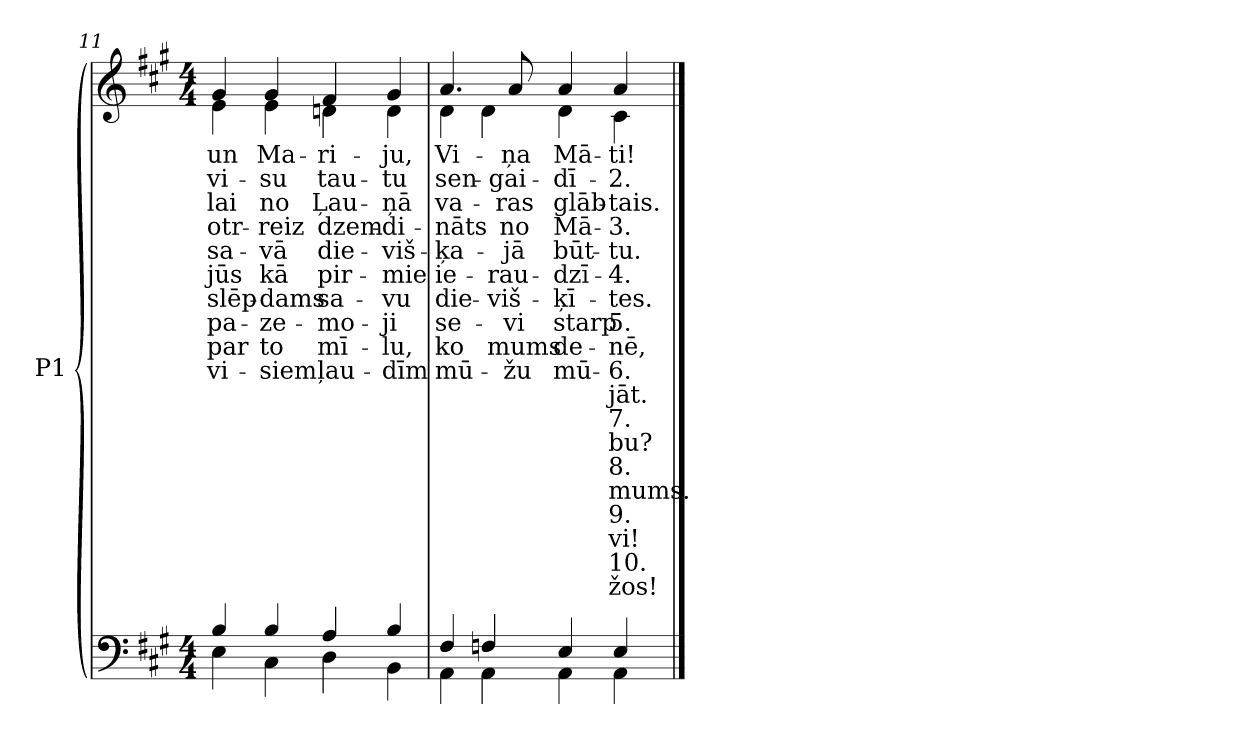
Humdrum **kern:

**kern	**kern	**text	**text	**text	**text	**text	**text	**text	**text	**text	**text	**text	**text	**text	**text	**text	**text	**text	**text	**text
*part1	*part1	*part1	*part1	*part1	*part1	*part1	*part1	*part1	*part1	*part1	*part1	*part1	*part1	*part1	*part1	*part1	*part1	*part1	*part1	*part1
*staff2	*staff1	*staff1	*staff1	*staff1	*staff1	*staff1	*staff1	*staff1	*staff1	*staff1	*staff1	*staff1	*staff1	*staff1	*staff1	*staff1	*staff1	*staff1	*staff1	*staff1
*I"P1	*	*	*	*	*	*	*	*	*	*	*	*	*	*	*	*	*	*	*	*
*clefF4	*clefG2	*	*	*	*	*	*	*	*	*	*	*	*	*	*	*	*	*	*	*
*k[f#c#g#]	*k[f#c#g#]	*	*	*	*	*	*	*	*	*	*	*	*	*	*	*	*	*	*	*
*A:	*A:	*	*	*	*	*	*	*	*	*	*	*	*	*	*	*	*	*	*	*
*M4/4	*M4/4	*	*	*	*	*	*	*	*	*	*	*	*	*	*	*	*	*	*	*
=11	=11	=11	=11	=11	=11	=11	=11	=11	=11	=11	=11	=11	=11	=11	=11	=11	=11	=11	=11	=11
*^	*	*	*	*	*	*	*	*	*	*	*	*	*	*	*	*	*	*	*	*
!	!	!	!LO:LY:b:color=#000000	!LO:LY:b:color=#000000	!LO:LY:b:color=#000000	!LO:LY:b:color=#000000	!LO:LY:b:color=#000000	!LO:LY:b:color=#000000	!LO:LY:b:color=#000000	!LO:LY:b:color=#000000	!LO:LY:b:color=#000000	!LO:LY:b:color=#000000	!	!	!	!	!	!	!	!	!
*	*	*^	*	*	*	*	*	*	*	*	*	*	*	*	*	*	*	*	*	*	*
4Bi/	4Ei\	4g#i/	4ei\	un	vi-	lai	otr-	sa-	jūs	slēp-	-pa-	-par	vi-	.	.	.	.	.	.	.	.	.
!	!	!	!	!LO:LY:b:color=#000000	!LO:LY:b:color=#000000	!LO:LY:b:color=#000000	!LO:LY:b:color=#000000	!LO:LY:b:color=#000000	!LO:LY:b:color=#000000	!LO:LY:b:color=#000000	!LO:LY:b:color=#000000	!LO:LY:b:color=#000000	!LO:LY:b:color=#000000	!	!	!	!	!	!	!	!	!
4Bi/	4C#i\	4g#i/	4ei\	Ma-	-su	no	-reiz	-vā	-kā	dams	ze-	-to	siem	.	.	.	.	.	.	.	.	.
!	!	!	!	!LO:LY:b:color=#000000	!LO:LY:b:color=#000000	!LO:LY:b:color=#000000	!LO:LY:b:color=#000000	!LO:LY:b:color=#000000	!LO:LY:b:color=#000000	!LO:LY:b:color=#000000	!LO:LY:b:color=#000000	!LO:LY:b:color=#000000	!LO:LY:b:color=#000000	!	!	!	!	!	!	!	!	!
4Ai/	4Di\	4f#i/	4dni\	-ri-	tau-	Ļau-	dzem-	die-	pir-	-sa-	-mo-	-mī-	-ļau-	.	.	.	.	.	.	.	.	.
!	!	!	!	!LO:LY:b:color=#000000	!LO:LY:b:color=#000000	!LO:LY:b:color=#000000	!LO:LY:b:color=#000000	!LO:LY:b:color=#000000	!LO:LY:b:color=#000000	!LO:LY:b:color=#000000	!LO:LY:b:color=#000000	!LO:LY:b:color=#000000	!LO:LY:b:color=#000000	!	!	!	!	!	!	!	!	!
4Bi/	4BBi\	4g#i/	4di\	-ju,	-tu	-ņā	-di-	-viš-	-mie	vu	ji	lu,	dīm	.	.	.	.	.	.	.	.	.
=12	=12	=12	=12	=12	=12	=12	=12	=12	=12	=12	=12	=12	=12	=12	=12	=12	=12	=12	=12	=12	=12	=12
!	!	!	!	!LO:LY:b:color=#000000	!LO:LY:b:color=#000000	!LO:LY:b:color=#000000	!LO:LY:b:color=#000000	!LO:LY:b:color=#000000	!LO:LY:b:color=#000000	!LO:LY:b:color=#000000	!LO:LY:b:color=#000000	!LO:LY:b:color=#000000	!LO:LY:b:color=#000000	!	!	!	!	!	!	!	!	!
4F#i/	4AAi\	4.ai/	4di\	Vi-	sen-	va-	-nāts	-ķa-	ie-	-die-	-se-	-ko	mū-	.	.	.	.	.	.	.	.	.
4Fni/	4AAi\	.	4di\	.	.	.	.	.	.	.	.	.	.	.	.	.	.	.	.	.	.	.
!	!	!	!	!LO:LY:b:color=#000000	!LO:LY:b:color=#000000	!LO:LY:b:color=#000000	!LO:LY:b:color=#000000	!LO:LY:b:color=#000000	!LO:LY:b:color=#000000	!LO:LY:b:color=#000000	!LO:LY:b:color=#000000	!LO:LY:b:color=#000000	!LO:LY:b:color=#000000	!	!	!	!	!	!	!	!	!
.	.	8ai/	.	-ņa	-gai-	-ras	no	-jā	-rau-	-viš-	-vi	mums	žu	.	.	.	.	.	.	.	.	.
!	!	!	!	!LO:LY:b:color=#000000	!LO:LY:b:color=#000000	!LO:LY:b:color=#000000	!LO:LY:b:color=#000000	!LO:LY:b:color=#000000	!LO:LY:b:color=#000000	!LO:LY:b:color=#000000	!LO:LY:b:color=#000000	!LO:LY:b:color=#000000	!LO:LY:b:color=#000000	!	!	!	!	!	!	!	!	!
4Ei/	4AAi\	4ai/	4di\	Mā-	-dī-	glāb-	Mā-	būt-	dzī-	-ķī-	-starp	de-	-mū-	.	.	.	.	.	.	.	.	.
!	!	!	!	!LO:LY:b:color=#000000	!LO:LY:b:color=#000000	!LO:LY:b:color=#000000	!LO:LY:b:color=#000000	!LO:LY:b:color=#000000	!LO:LY:b:color=#000000	!LO:LY:b:color=#000000	!LO:LY:b:color=#000000	!LO:LY:b:color=#000000	!LO:LY:b:color=#000000	!LO:LY:b:color=#000000	!LO:LY:b:color=#000000	!LO:LY:b:color=#000000	!LO:LY:b:color=#000000	!LO:LY:b:color=#000000	!LO:LY:b:color=#000000	!LO:LY:b:color=#000000	!LO:LY:b:color=#000000	!LO:LY:b:color=#000000
4Ei/	4AAi\	4ai/	4c#i\	-ti!	2.	-tais.	3.	-tu.	4.	-tes.	5.	-nē,	6.	-jāt.	7.	bu?	8.	mums.	9.	vi!	10.	žos!
*v	*v	*	*	*	*	*	*	*	*	*	*	*	*	*	*	*	*	*	*	*	*	*
*	*v	*v	*	*	*	*	*	*	*	*	*	*	*	*	*	*	*	*	*	*	*
==	==	==	==	==	==	==	==	==	==	==	==	==	==	==	==	==	==	==	==	==
*-	*-	*-	*-	*-	*-	*-	*-	*-	*-	*-	*-	*-	*-	*-	*-	*-	*-	*-	*-	*-
